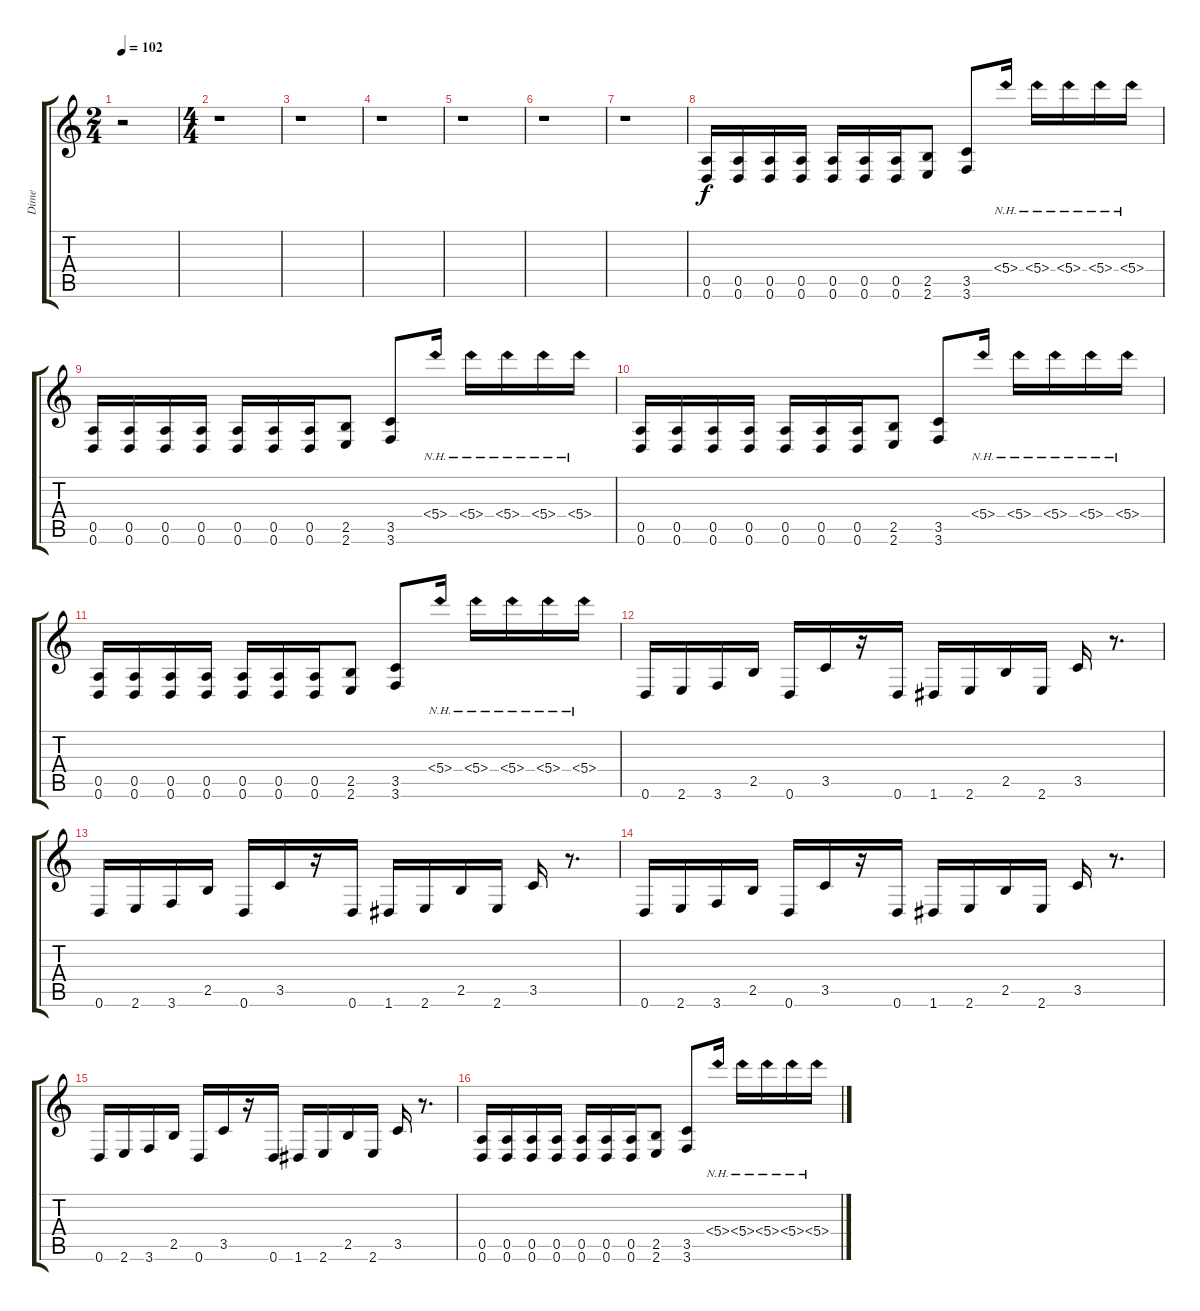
\track ("Dime" "Dime") {instrument distortionguitar}
\staff {score tabs}
\tuning (E4 B3 G3 D3 A2 D2) {hide}
\ts (2 4)
\tempo 102
\clef g2
\ks c
r.2{dy f instrument distortionguitar} |
\ts (4 4)
r.1 |
r.1 |
r.1 |
r.1 |
r.1 |
r.1 |
(0.5 0.6).16 (0.5 0.6).16 (0.5 0.6).16 (0.5 0.6).16 (0.5 0.6).16 (0.5 0.6).16 (0.5 0.6).16 (2.5 2.6).8 (3.5 3.6).8 5.4{nh}.16 5.4{nh}.16 5.4{nh}.16 5.4{nh}.16 5.4{nh}.16 |
(0.5 0.6).16 (0.5 0.6).16 (0.5 0.6).16 (0.5 0.6).16 (0.5 0.6).16 (0.5 0.6).16 (0.5 0.6).16 (2.5 2.6).8 (3.5 3.6).8 5.4{nh}.16 5.4{nh}.16 5.4{nh}.16 5.4{nh}.16 5.4{nh}.16 |
(0.5 0.6).16 (0.5 0.6).16 (0.5 0.6).16 (0.5 0.6).16 (0.5 0.6).16 (0.5 0.6).16 (0.5 0.6).16 (2.5 2.6).8 (3.5 3.6).8 5.4{nh}.16 5.4{nh}.16 5.4{nh}.16 5.4{nh}.16 5.4{nh}.16 |
(0.5 0.6).16 (0.5 0.6).16 (0.5 0.6).16 (0.5 0.6).16 (0.5 0.6).16 (0.5 0.6).16 (0.5 0.6).16 (2.5 2.6).8 (3.5 3.6).8 5.4{nh}.16 5.4{nh}.16 5.4{nh}.16 5.4{nh}.16 5.4{nh}.16 |
0.6.16 2.6.16 3.6.16 2.5.16 0.6.16 3.5.16 r.16 0.6.16 1.6.16 2.6.16 2.5.16 2.6.16 3.5.16 r.8{d} |
0.6.16 2.6.16 3.6.16 2.5.16 0.6.16 3.5.16 r.16 0.6.16 1.6.16 2.6.16 2.5.16 2.6.16 3.5.16 r.8{d} |
0.6.16 2.6.16 3.6.16 2.5.16 0.6.16 3.5.16 r.16 0.6.16 1.6.16 2.6.16 2.5.16 2.6.16 3.5.16 r.8{d} |
0.6.16 2.6.16 3.6.16 2.5.16 0.6.16 3.5.16 r.16 0.6.16 1.6.16 2.6.16 2.5.16 2.6.16 3.5.16 r.8{d} |
(0.5 0.6).16 (0.5 0.6).16 (0.5 0.6).16 (0.5 0.6).16 (0.5 0.6).16 (0.5 0.6).16 (0.5 0.6).16 (2.5 2.6).8 (3.5 3.6).8 5.4{nh}.16 5.4{nh}.16 5.4{nh}.16 5.4{nh}.16 5.4{nh}.16
